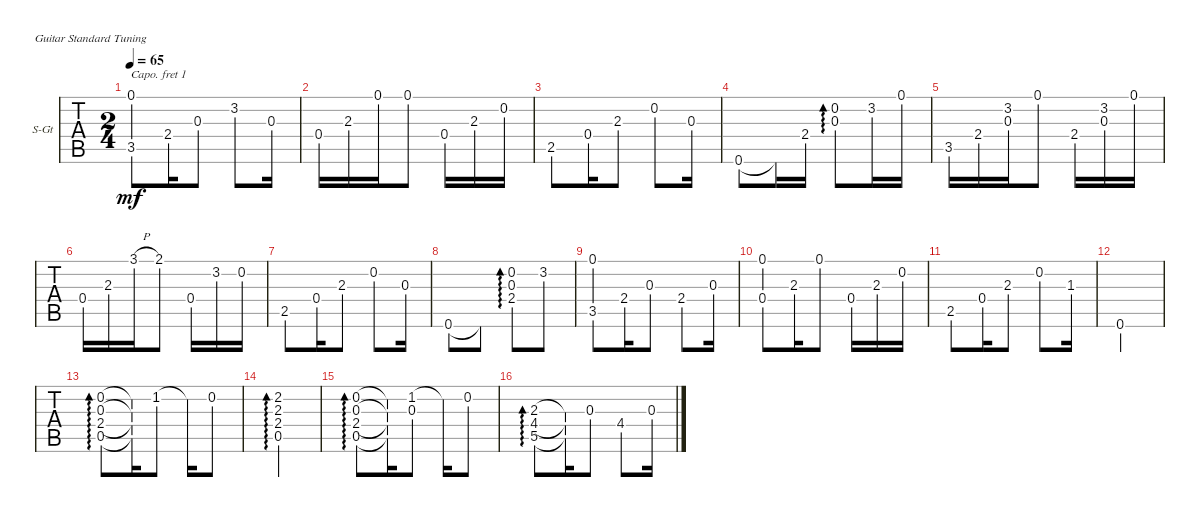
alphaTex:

\defaultSystemsLayout 4
\bracketExtendMode groupsimilarinstruments
\firstSystemTrackNameOrientation horizontal
\otherSystemsTrackNameOrientation horizontal
\track ("Steel Guitar" "S-Gt") {instrument acousticguitarsteel}
\staff {tabs}
\capo 1
\tuning (E4 B3 G3 D3 A2 E2)
\ts (2 4)
\tempo 65
\clef g2
\ks c
(3.5 0.1).8{dy mf} 2.4.16 0.3.8 3.2.8 0.3.16 |
0.4.16 2.3.16 0.1.16 0.1.8 0.4.16 2.3.16 0.2.16 |
2.5.8 0.4.16 2.3.8 0.2.8 0.3.16 |
0.6.8 0.6{t}.16 2.4.16 (0.3 0.2).8{ad 0} 3.2.16 0.1.16 |
3.5.16 2.4.16 (3.2 0.3).16 0.1.8 2.4.16 (3.2 0.3).16 0.1.16 |
0.4.16 2.3.16 3.1{h}.16 2.1.8 0.4.16 3.2.16 0.2.16 |
2.5.8 0.4.16 2.3.8 0.2.8 0.3.16 |
0.6.8 0.6{t}.8 (2.4 0.3 0.2).8{ad 0} 3.2.8 |
(3.5 0.1).8 2.4.16 0.3.8 2.4.8 0.3.16 |
(0.1 0.4).8 2.3.16 0.1.8 0.4.16 2.3.16 0.2.16 |
2.5.8 0.4.16 2.3.8 0.2.8 1.3.16 |
0.6.2 |
(2.4 0.3 0.2 0.5).8{ad 0} (2.4{t} 0.3{t} 0.2{t} 0.5{t}).16 1.2.8 1.2{t}.16 0.2.8 |
(2.2 2.4 2.3 0.5).2{ad 0} |
(2.4 0.3 0.2 0.5).8{ad 0} (2.4{t} 0.3{t} 0.2{t} 0.5{t}).16 (1.2 0.3).8 1.2{t}.16 0.2.8 |
(2.3 5.5 4.4).8{ad 0} (2.3{t} 5.5{t} 4.4{t}).16 0.3.8 4.4.8 0.3.16
